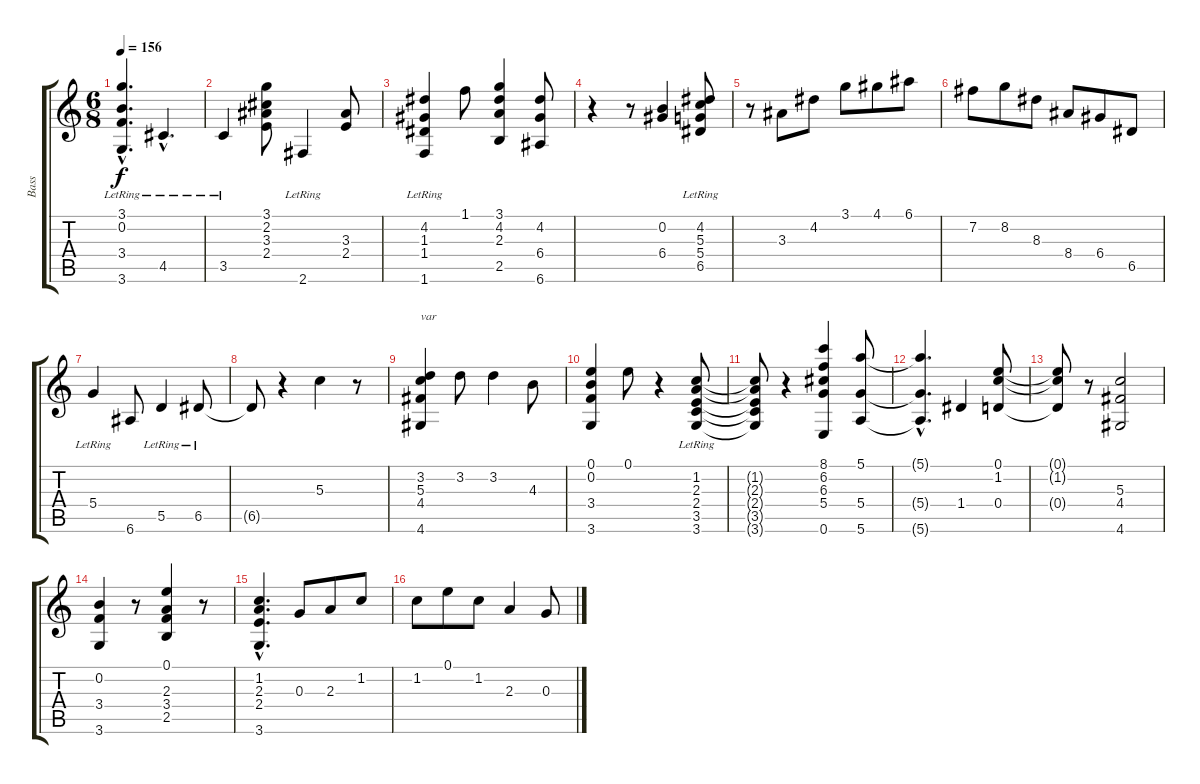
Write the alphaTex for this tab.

\track ("Bass" "Bass") {instrument electricbasspick}
\staff {score tabs}
\tuning (E4 B3 G3 D3 A2 E2) {hide}
\ts (6 8)
\tempo 156
\clef g2
\ks c
(3.1{hac} 0.2{hac} 3.4{hac} 3.6{hac lr}).4{d dy f} 4.5{hac lr}.4{d} |
3.5{lr}.4 (3.1 2.2 3.3 2.4).8 2.6{lr}.4 (3.3 2.4).8 |
(4.2 1.3 1.4 1.6{lr}).4 1.1.8 (3.1 4.2 2.3 2.5).4 (4.2 6.4 6.6).8 |
r.4 r.8 (0.2 6.4).4 (4.2 5.3 5.4 6.5{lr}).8 |
r.8 3.3.8 4.2.8 3.1.8 4.1.8 6.1.8 |
7.2.8 8.2.8 8.3.8 8.4.8 6.4.8 6.5.8 |
5.4{lr}.4 6.6.8 5.5{lr}.4 6.5{lr}.8 |
6.5{t}.8 r.4 5.3.4 r.8 |
(3.2 5.3 4.4 4.6).4{txt "var"} 3.2.8 3.2.4 4.3.8 |
(0.1 0.2 3.4 3.6).4 0.1.8 r.4 (1.2 2.3 2.4 3.5 3.6{lr}).8 |
(1.2{t} 2.3{t} 2.4{t} 3.5{t} 3.6{t}).8 r.4 (8.1 6.2 6.3 5.4 0.6).4 (5.1 5.4 5.6).8 |
(5.1{hac t} 5.4{hac t} 5.6{hac t}).4{d} 1.4.4 (0.1 1.2 0.4).8 |
(0.1{t} 1.2{t} 0.4{t}).8 r.8 (5.3 4.4 4.6).2 |
(0.2 3.4 3.6).4 r.8 (0.1 2.3 3.4 2.5).4 r.8 |
(1.2{hac} 2.3{hac} 2.4{hac} 3.6{hac}).4{d} 0.3.8 2.3.8 1.2.8 |
1.2.8 0.1.8 1.2.8 2.3.4 0.3.8
